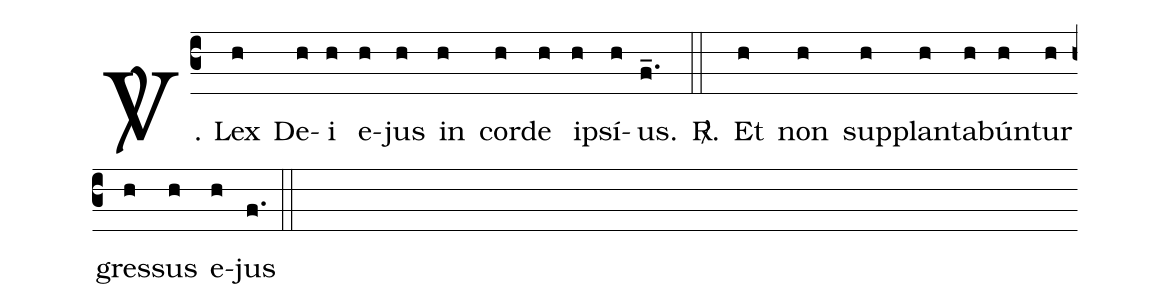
%%
(c3)
<sp>V/</sp>. L{e}x(h) De(h)i(h) e(h)jus(h) in(h) cor(h)de(h) ip(h)sí(h)us.(f._) <sp>R/</sp>.(::)

Et(h) non(h) sup(h)plan(h)ta(h)bún(h)tur(h) gres(h)sus(h) e(h)jus(f.) (::)
